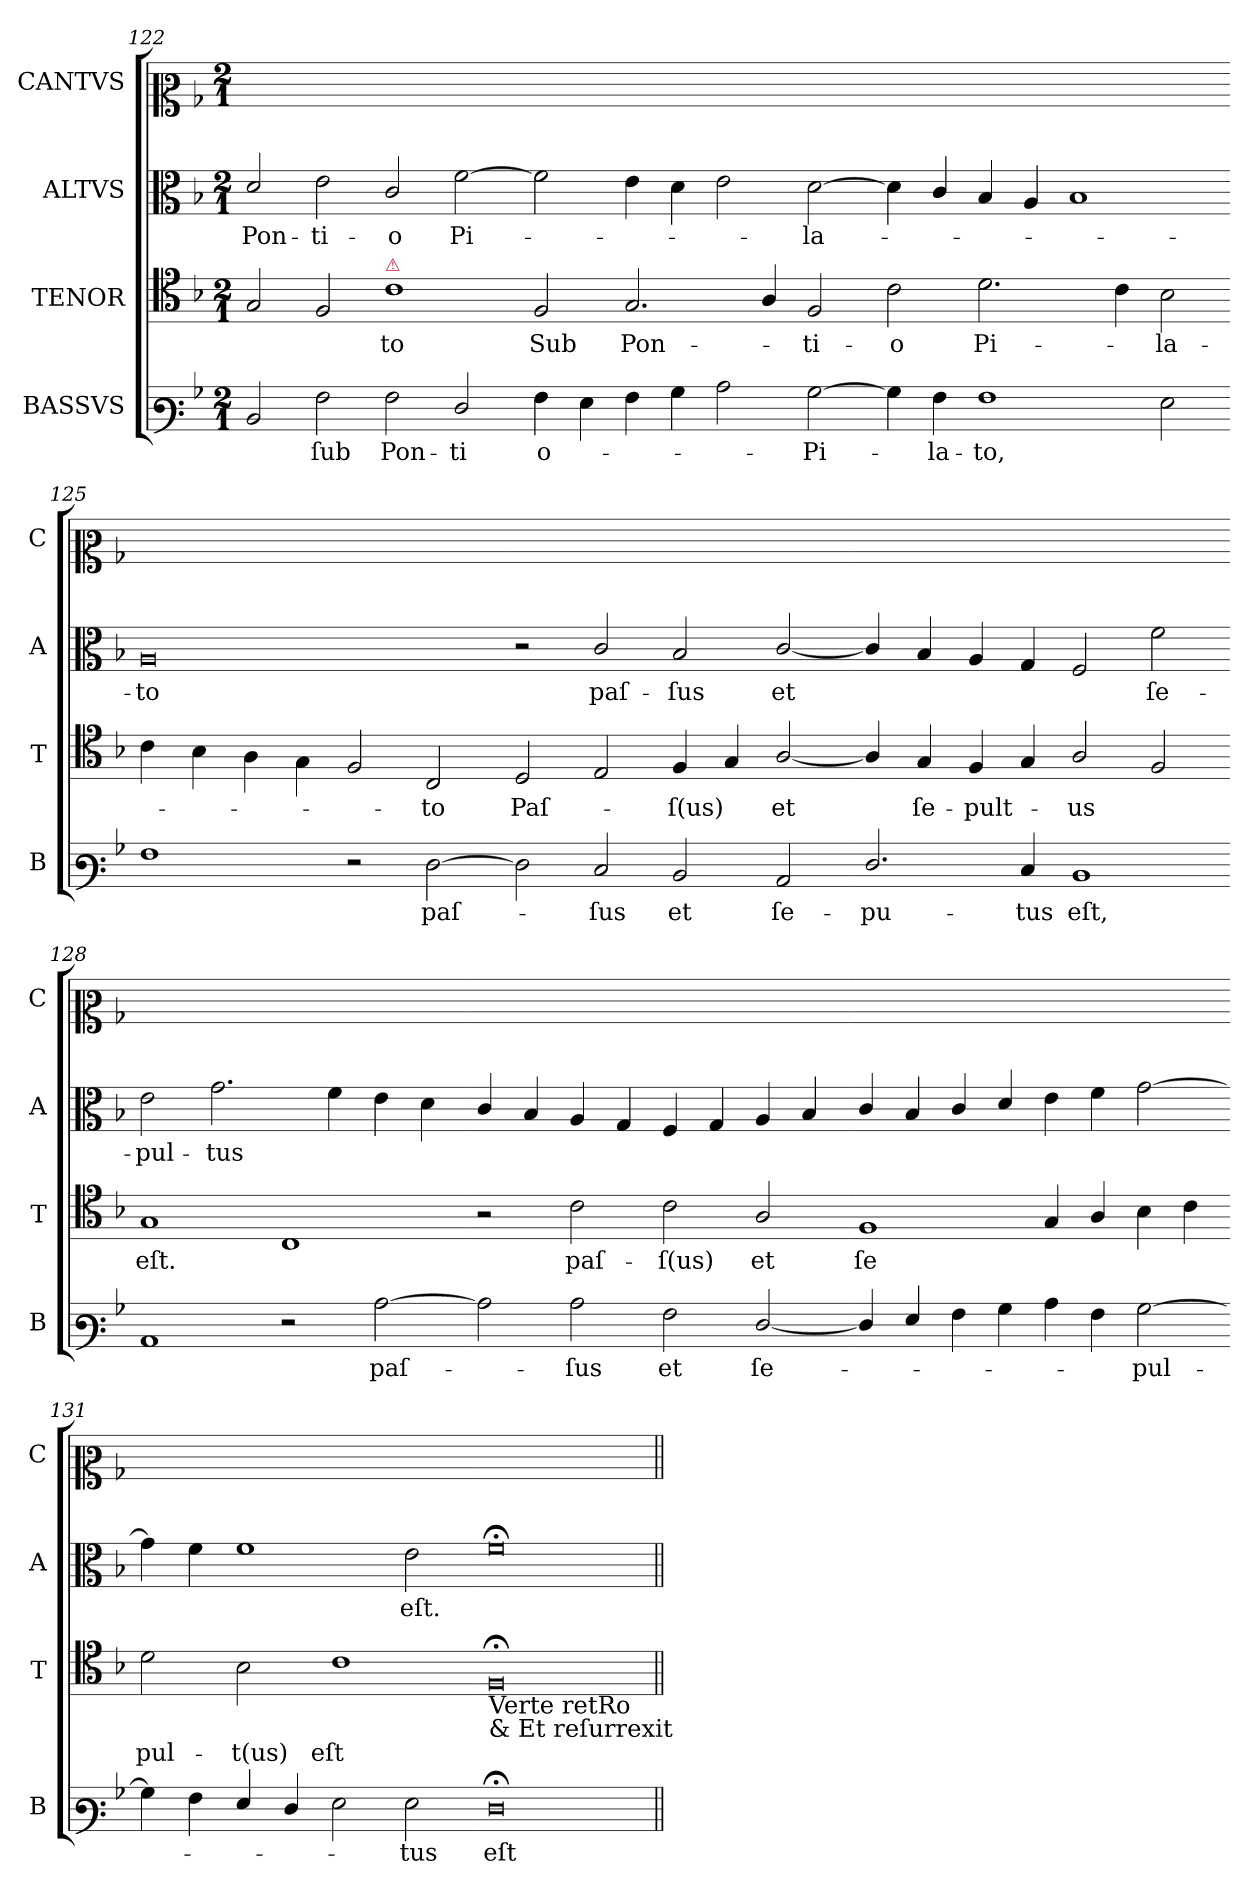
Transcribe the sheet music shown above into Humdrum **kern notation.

**kern	**text	**kern	**text	**kern	**text	**kern
*part4	*part4	*part3	*part3	*part2	*part2	*part1
*staff4	*staff4	*staff3	*staff3	*staff2	*staff2	*staff1
*I"BASSVS	*	*I"TENOR	*	*I"ALTVS	*	*I"CANTVS
*I'B	*	*I'T	*	*I'A	*	*I'C
*clefF3	*	*clefC4	*	*clefC3	*	*clefC2
*k[b-]	*	*k[b-]	*	*k[b-]	*	*k[b-]
*F:	*	*F:	*	*F:	*	*F:
*M2/1	*	*M2/1	*	*M2/1	*	*M2/1
=122	=122	=122	=122	=122	=122	=122
!	!	!	!	!	!LO:LY:i	!
2D/	.	2G/	.	2d/	Pon-	0ryy
!	!	!	!	!	!LO:LY:i	!
2A\	ſub	2F/	.	2e\	-ti-	.
!	!	!LO:TX:a:color=crimson:t=⚠	!	!	!	!
!	!	!	!	!	!LO:LY:i	!
2A\	Pon-	1c	-to	2c/	-o	.
!	!	!	!	!	!LO:LY:i	!
2F/	-ti	.	.	[2f\	Pi-	.
=123-	=123-	=123-	=123-	=123-	=123-	=123-
4A\	o-	2F/	Sub	2f\]	.	0ryy
4G\	.	.	.	.	.	.
4A\	.	2.G/	Pon-	4e\	.	.
4B-\	.	.	.	4d\	.	.
2c\	.	.	.	2e\	.	.
.	.	4A/	.	.	.	.
!	!	!	!	!	!LO:LY:i	!
[2B-\	-Pi-	2F/	-ti-	[2d\	-la-	.
=124-	=124-	=124-	=124-	=124-	=124-	=124-
4B-\]	.	2c\	-o	4d\]	.	0ryy
4A\	-la-	.	.	4c/	.	.
1A	-to,	2.d\	Pi-	4B-/	.	.
.	.	.	.	4A/	.	.
.	.	.	.	1B-	.	.
.	.	4c\	.	.	.	.
2G\	.	2B-\	-la-	.	.	.
=125-	=125-	=125-	=125-	=125-	=125-	=125-
!	!	!	!	!	!LO:LY:i	!
1A	.	4c\	.	0A	-to	0ryy
.	.	4B-\	.	.	.	.
.	.	4A\	.	.	.	.
.	.	4G\	.	.	.	.
2r	.	2F/	.	.	.	.
[2F\	paſ-	2C/	-to	.	.	.
=126-	=126-	=126-	=126-	=126-	=126-	=126-
2F\]	.	2D/	Paſ-	2r	.	0ryy
2E/	-ſus	2E/	.	2c/	paſ-	.
2D/	et	4F/	-ſ(us)	2B-/	-ſus	.
.	.	4G/	.	.	.	.
2C/	ſe-	[2A/	et	[2c/	et	.
=127-	=127-	=127-	=127-	=127-	=127-	=127-
2.F/	-pu-	4A/]	.	4c/]	.	0ryy
.	.	4G/	ſe-	4B-/	.	.
.	.	4F/	-pult-	4A/	.	.
4E/	-tus	4G/	.	4G/	.	.
1D	eſt,	2A/	-us	2F/	.	.
.	.	2F/	.	2f\	ſe-	.
=128-	=128-	=128-	=128-	=128-	=128-	=128-
1C	.	1G	eſt.	2e\	-pul-	0ryy
.	.	.	.	2.g\	-tus	.
2r	.	1C	.	.	.	.
.	.	.	.	4f\	.	.
!	!LO:LY:i	!	!	!	!	!
[2c\	paſ-	.	.	4e\	.	.
.	.	.	.	4d\	.	.
=129-	=129-	=129-	=129-	=129-	=129-	=129-
2c\]	.	2r	.	4c/	.	0ryy
.	.	.	.	4B-/	.	.
!	!LO:LY:i	!	!	!	!	!
2c\	-ſus	2c\	paſ-	4A/	.	.
.	.	.	.	4G/	.	.
!	!LO:LY:i	!	!	!	!	!
2A\	et	2c\	-ſ(us)	4F/	.	.
.	.	.	.	4G/	.	.
!	!LO:LY:i	!	!	!	!	!
[2F/	ſe-	2A/	et	4A/	.	.
.	.	.	.	4B-/	.	.
=130-	=130-	=130-	=130-	=130-	=130-	=130-
4F/]	.	1F	ſe	4c/	.	0ryy
4G/	.	.	.	4B-/	.	.
4A\	.	.	.	4c/	.	.
4B-\	.	.	.	4d/	.	.
4c\	.	4G/	.	4e\	.	.
4A\	.	4A/	.	4f\	.	.
!	!LO:LY:i	!	!	!	!	!
[2B-\	-pul-	4B-\	.	[2g\	.	.
.	.	4c\	.	.	.	.
=131-	=131-	=131-	=131-	=131-	=131-	=131-
4B-\]	.	2d\	pul-	4g\]	.	0ryy
4A\	.	.	.	4f\	.	.
4G/	.	2B-\	-t(us)	1f	.	.
4F/	.	.	.	.	.	.
2G\	.	1c	eſt	.	.	.
!	!LO:LY:i	!	!	!	!	!
2G\	-tus	.	.	2e\	eſt.	.
=132-	=132-	=132-	=132-	=132-	=132-	=132-
!	!	!LO:TX:b:t=Verte retRo\n& Et reſurrexit	!	!	!	!
!	!LO:LY:i	!	!	!	!	!
0F;	eſt	0F;<;	.	0f;	.	0ryy
=||	=||	=||	=||	=||	=||	=||
*-	*-	*-	*-	*-	*-	*-
